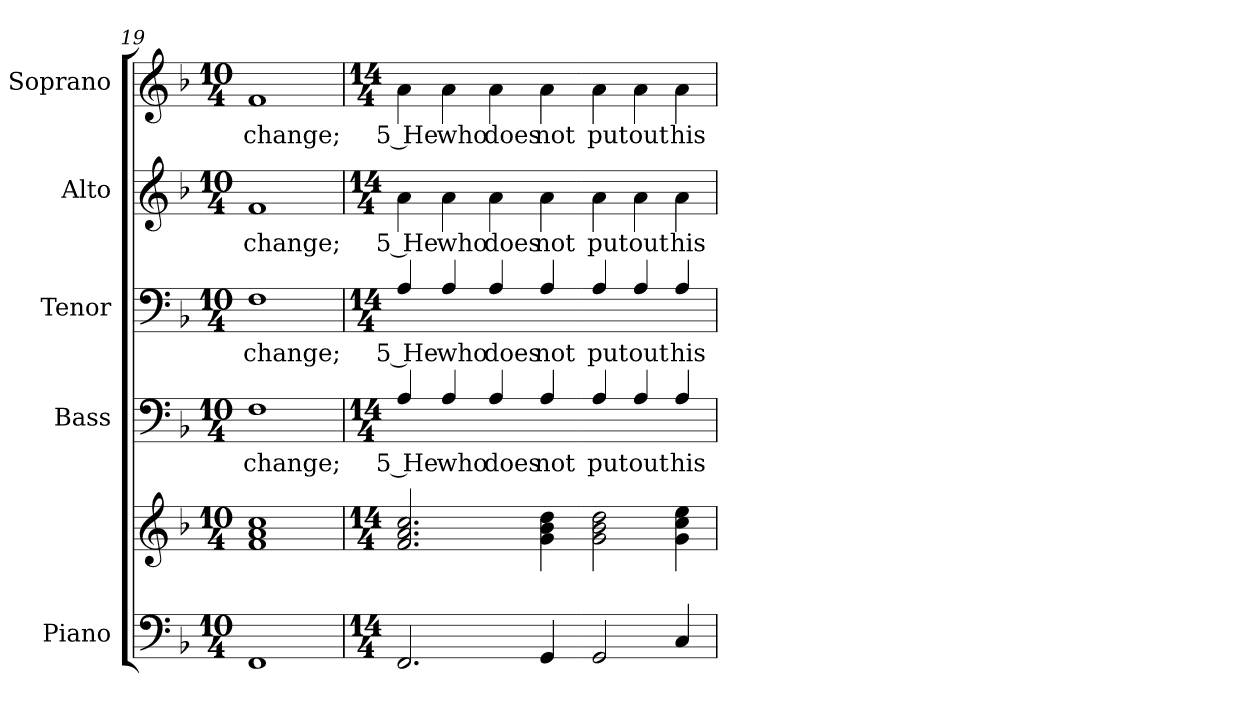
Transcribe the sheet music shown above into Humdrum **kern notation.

**kern	**kern	**kern	**text	**kern	**text	**kern	**text	**kern	**text
*part5	*part5	*part4	*part4	*part3	*part3	*part2	*part2	*part1	*part1
*staff6	*staff5	*staff4	*staff4	*staff3	*staff3	*staff2	*staff2	*staff1	*staff1
*I"Piano	*	*I"Bass	*	*I"Tenor	*	*I"Alto	*	*I"Soprano	*
*I'Pno.	*	*I'B.	*	*I'T.	*	*I'A.	*	*I'S.	*
*clefF4	*clefG2	*clefF4	*	*clefF4	*	*clefG2	*	*clefG2	*
*k[b-]	*k[b-]	*k[b-]	*	*k[b-]	*	*k[b-]	*	*k[b-]	*
*d:	*d:	*d:	*	*d:	*	*d:	*	*d:	*
*M10/4	*M10/4	*M10/4	*	*M10/4	*	*M10/4	*	*M10/4	*
=19	=19	=19	=19	=19	=19	=19	=19	=19	=19
!	!	!	!LO:LY:b:color=#000000	!	!	!	!	!	!
!	!	!	!	!	!LO:LY:b:color=#000000	!	!	!	!
!	!	!	!	!	!	!	!LO:LY:b:color=#000000	!	!
!	!	!	!	!	!	!	!	!	!LO:LY:b:color=#000000
1FFi	1fi 1ai 1cci	1Fi	change;	1Fi	change;	1fi	change;	1fi	change;
!!LO:PB:g=z
=20	=20	=20	=20	=20	=20	=20	=20	=20	=20
*M14/4	*M14/4	*M14/4	*	*M14/4	*	*M14/4	*	*M14/4	*
!	!	!	!LO:LY:b:color=#000000	!	!	!	!	!	!
!	!	!	!	!	!LO:LY:b:color=#000000	!	!	!	!
!	!	!	!	!	!	!	!LO:LY:b:color=#000000	!	!
*	*	*	*	*	*	*	*	*MM150	*
!	!	!	!	!	!	!	!	!	!LO:LY:b:color=#000000
2.FFi/	2.fi/ 2.ai 2.cci	4Ai/	5 He	4Ai/	5 He	4ai\	5 He	4ai\	5 He
!	!	!	!LO:LY:b:color=#000000	!	!	!	!	!	!
!	!	!	!	!	!LO:LY:b:color=#000000	!	!	!	!
!	!	!	!	!	!	!	!LO:LY:b:color=#000000	!	!
!	!	!	!	!	!	!	!	!	!LO:LY:b:color=#000000
.	.	4Ai/	who	4Ai/	who	4ai\	who	4ai\	who
!	!	!	!LO:LY:b:color=#000000	!	!	!	!	!	!
!	!	!	!	!	!LO:LY:b:color=#000000	!	!	!	!
!	!	!	!	!	!	!	!LO:LY:b:color=#000000	!	!
!	!	!	!	!	!	!	!	!	!LO:LY:b:color=#000000
.	.	4Ai/	does	4Ai/	does	4ai\	does	4ai\	does
!	!	!	!LO:LY:b:color=#000000	!	!	!	!	!	!
!	!	!	!	!	!LO:LY:b:color=#000000	!	!	!	!
!	!	!	!	!	!	!	!LO:LY:b:color=#000000	!	!
!	!	!	!	!	!	!	!	!	!LO:LY:b:color=#000000
4GGi/	4gi\ 4b-i 4ddi	4Ai/	not	4Ai/	not	4ai\	not	4ai\	not
=21-	=21-	=21-	=21-	=21-	=21-	=21-	=21-	=21-	=21-
!	!	!	!LO:LY:b:color=#000000	!	!	!	!	!	!
!	!	!	!	!	!LO:LY:b:color=#000000	!	!	!	!
!	!	!	!	!	!	!	!LO:LY:b:color=#000000	!	!
!	!	!	!	!	!	!	!	!	!LO:LY:b:color=#000000
2GGi/	2gi\ 2b-i 2ddi	4Ai/	put	4Ai/	put	4ai\	put	4ai\	put
!	!	!	!LO:LY:b:color=#000000	!	!	!	!	!	!
!	!	!	!	!	!LO:LY:b:color=#000000	!	!	!	!
!	!	!	!	!	!	!	!LO:LY:b:color=#000000	!	!
!	!	!	!	!	!	!	!	!	!LO:LY:b:color=#000000
.	.	4Ai/	out	4Ai/	out	4ai\	out	4ai\	out
!	!	!	!LO:LY:b:color=#000000	!	!	!	!	!	!
!	!	!	!	!	!LO:LY:b:color=#000000	!	!	!	!
!	!	!	!	!	!	!	!LO:LY:b:color=#000000	!	!
!	!	!	!	!	!	!	!	!	!LO:LY:b:color=#000000
4Ci/	4gi\ 4cci 4eei	4Ai/	his	4Ai/	his	4ai\	his	4ai\	his
=`	=`	=`	=`	=`	=`	=`	=`	=`	=`
*-	*-	*-	*-	*-	*-	*-	*-	*-	*-
